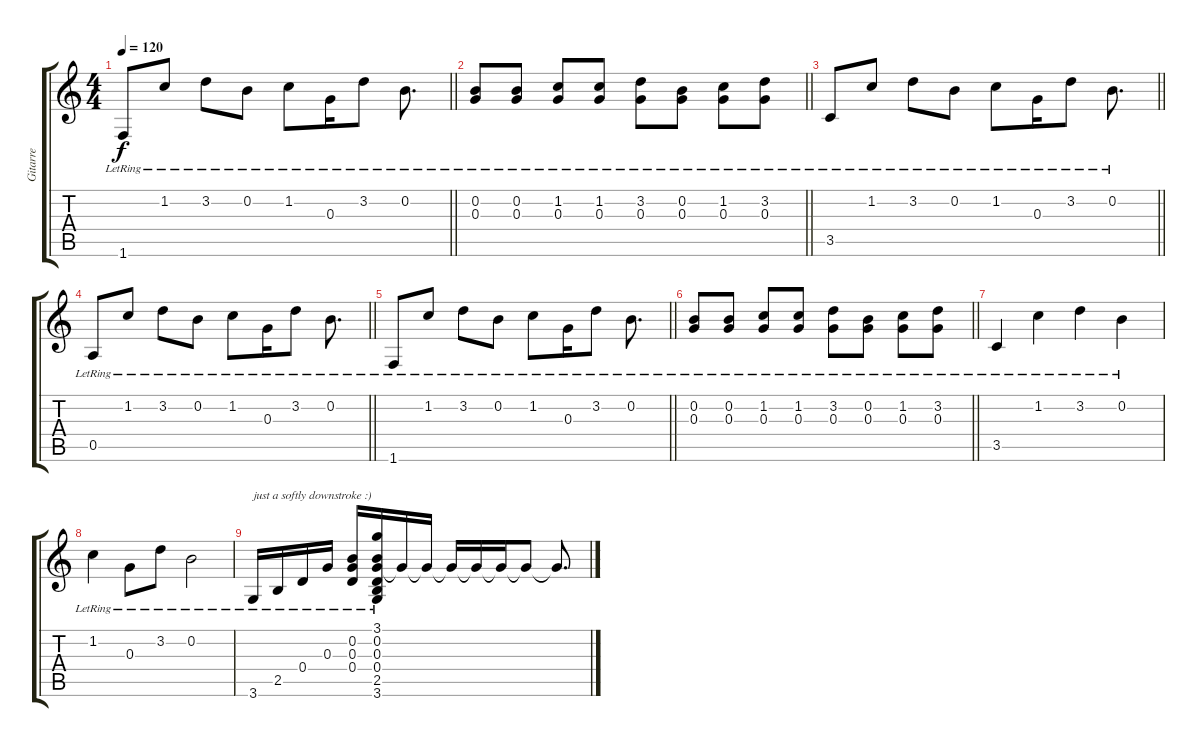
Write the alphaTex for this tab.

\track ("Gitarre" "Gitarre") {instrument acousticguitarsteel}
\staff {score tabs}
\tuning (E4 B3 G3 D3 A2 E2) {hide}
\ts (4 4)
\tempo 120
\clef g2
\barLineRight lightlight
\ks c
1.6{lr}.8{dy f} 1.2{lr}.8 3.2{lr}.8 0.2{lr}.8 1.2{lr}.8 0.3{lr}.16 3.2{lr}.8 0.2{lr}.8{d} |
\barLineRight lightlight
(0.2{lr} 0.3{lr}).8 (0.2{lr} 0.3{lr}).8 (1.2{lr} 0.3{lr}).8 (1.2{lr} 0.3{lr}).8 (3.2{lr} 0.3{lr}).8 (0.2{lr} 0.3{lr}).8 (1.2{lr} 0.3{lr}).8 (3.2{lr} 0.3{lr}).8 |
\barLineRight lightlight
3.5{lr}.8 1.2{lr}.8 3.2{lr}.8 0.2{lr}.8 1.2{lr}.8 0.3{lr}.16 3.2{lr}.8 0.2{lr}.8{d} |
\barLineRight lightlight
0.5{lr}.8 1.2{lr}.8 3.2{lr}.8 0.2{lr}.8 1.2{lr}.8 0.3{lr}.16 3.2{lr}.8 0.2{lr}.8{d} |
\barLineRight lightlight
1.6{lr}.8 1.2{lr}.8 3.2{lr}.8 0.2{lr}.8 1.2{lr}.8 0.3{lr}.16 3.2{lr}.8 0.2{lr}.8{d} |
\barLineRight lightlight
(0.2{lr} 0.3{lr}).8 (0.2{lr} 0.3{lr}).8 (1.2{lr} 0.3{lr}).8 (1.2{lr} 0.3{lr}).8 (3.2{lr} 0.3{lr}).8 (0.2{lr} 0.3{lr}).8 (1.2{lr} 0.3{lr}).8 (3.2{lr} 0.3{lr}).8 |
3.5{lr}.4 1.2{lr}.4 3.2{lr}.4 0.2{lr}.4 |
1.2{lr}.4 0.3{lr}.8 3.2{lr}.8 0.2{lr}.2 |
3.6{lr}.16{txt "just a softly downstroke :)"} 2.5{lr}.16 0.4{lr}.16 0.3{lr}.16 (0.2{lr} 0.3{lr} 0.4{lr}).16 (3.1{lr} 0.2{lr} 0.3{lr} 0.4{lr} 2.5{lr} 3.6{lr}).16 0.3{t}.16 0.3{t}.16 0.3{t}.16 0.3{t}.16 0.3{t}.16 0.3{t}.8 0.3{t}.8{d}
